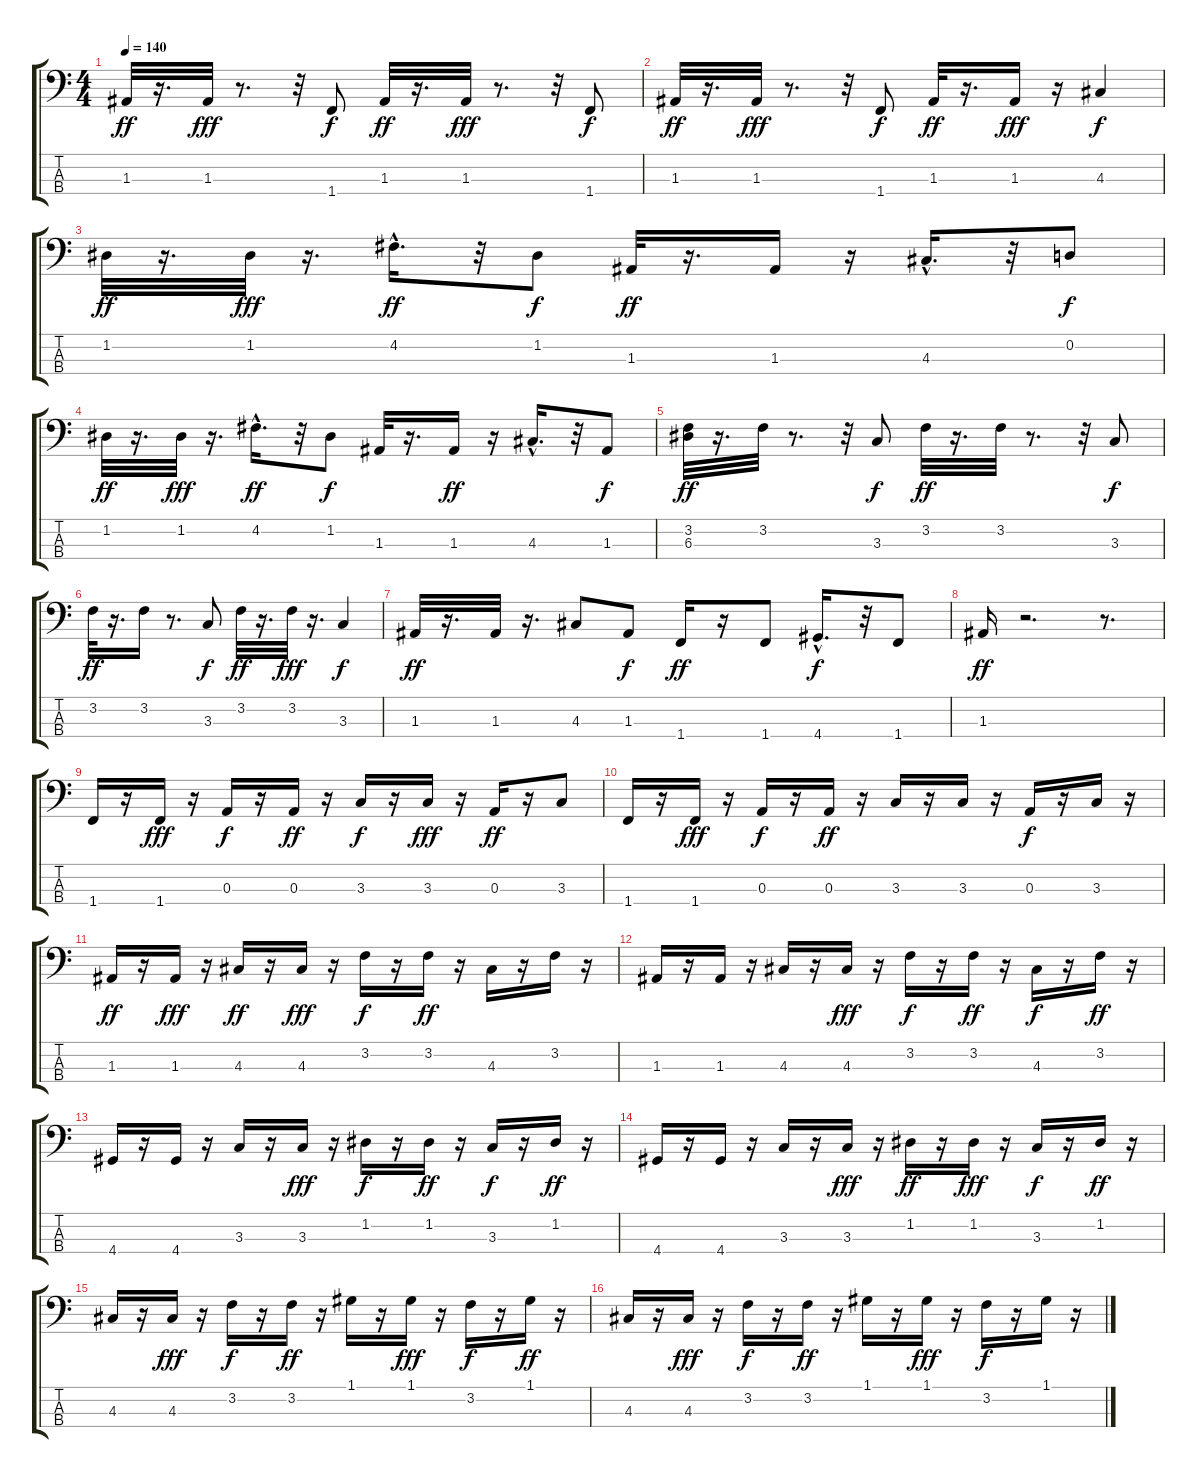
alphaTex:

\track "" {instrument electricbassfinger}
\staff {score tabs}
\tuning (G2 D2 A1 E1) {hide}
\ts (4 4)
\tempo 140
\clef f4
\ks c
1.3.32{dy ff} r.16{d} 1.3.32{dy fff} r.8{d} r.32 1.4.8{dy f} 1.3.32{dy ff} r.16{d} 1.3.32{dy fff} r.8{d} r.32 1.4.8{dy f} |
1.3.32{dy ff} r.16{d} 1.3.32{dy fff} r.8{d} r.32 1.4.8{dy f} 1.3.32{dy ff} r.16{d} 1.3.16{dy fff} r.16 4.3.4{dy f} |
1.2.32{dy ff} r.16{d} 1.2.32{dy fff} r.16{d} 4.2{hac}.16{d dy ff} r.32 1.2.8{dy f} 1.3.32{dy ff} r.16{d} 1.3.16 r.16 4.3{hac}.16{d} r.32 0.2.8{dy f} |
1.2.32{dy ff} r.16{d} 1.2.32{dy fff} r.16{d} 4.2{hac}.16{d dy ff} r.32 1.2.8{dy f} 1.3.32 r.16{d} 1.3.16{dy ff} r.16 4.3{hac}.16{d} r.32 1.3.8{dy f} |
(3.2 6.3).32{dy ff} r.16{d} 3.2.32 r.8{d} r.32 3.3.8{dy f} 3.2.32{dy ff} r.16{d} 3.2.32 r.8{d} r.32 3.3.8{dy f} |
3.2.32{dy ff} r.16{d} 3.2.16 r.8{d} 3.3.8{dy f} 3.2.32{dy ff} r.16{d} 3.2.32{dy fff} r.16{d} 3.3.4{dy f} |
1.3.32{dy ff} r.16{d} 1.3.32 r.16{d} 4.3.8 1.3.8{dy f} 1.4.16{dy ff} r.16 1.4.8 4.4{hac}.16{d dy f} r.32 1.4.8 |
1.3.16{dy ff} r.2{d} r.8{d} |
1.4.16{balance 8} r.16 1.4.16{dy fff} r.16 0.3.16{dy f} r.16 0.3.16{dy ff} r.16 3.3.16{dy f} r.16 3.3.16{dy fff} r.16 0.3.16{dy ff} r.16 3.3.8 |
1.4.16 r.16 1.4.16{dy fff} r.16 0.3.16{dy f} r.16 0.3.16{dy ff} r.16 3.3.16 r.16 3.3.16 r.16 0.3.16{dy f} r.16 3.3.16 r.16 |
1.3.16{dy ff} r.16 1.3.16{dy fff} r.16 4.3.16{dy ff} r.16 4.3.16{dy fff} r.16 3.2.16{dy f} r.16 3.2.16{dy ff} r.16 4.3.16 r.16 3.2.16 r.16 |
1.3.16 r.16 1.3.16 r.16 4.3.16 r.16 4.3.16{dy fff} r.16 3.2.16{dy f} r.16 3.2.16{dy ff} r.16 4.3.16{dy f} r.16 3.2.16{dy ff} r.16 |
4.4.16 r.16 4.4.16 r.16 3.3.16 r.16 3.3.16{dy fff} r.16 1.2.16{dy f} r.16 1.2.16{dy ff} r.16 3.3.16{dy f} r.16 1.2.16{dy ff} r.16 |
4.4.16 r.16 4.4.16 r.16 3.3.16 r.16 3.3.16{dy fff} r.16 1.2.16{dy ff} r.16 1.2.16{dy fff} r.16 3.3.16{dy f} r.16 1.2.16{dy ff} r.16 |
4.3.16 r.16 4.3.16{dy fff} r.16 3.2.16{dy f} r.16 3.2.16{dy ff} r.16 1.1.16 r.16 1.1.16{dy fff} r.16 3.2.16{dy f} r.16 1.1.16{dy ff} r.16 |
4.3.16 r.16 4.3.16{dy fff} r.16 3.2.16{dy f} r.16 3.2.16{dy ff} r.16 1.1.16 r.16 1.1.16{dy fff} r.16 3.2.16{dy f} r.16 1.1.16 r.16
